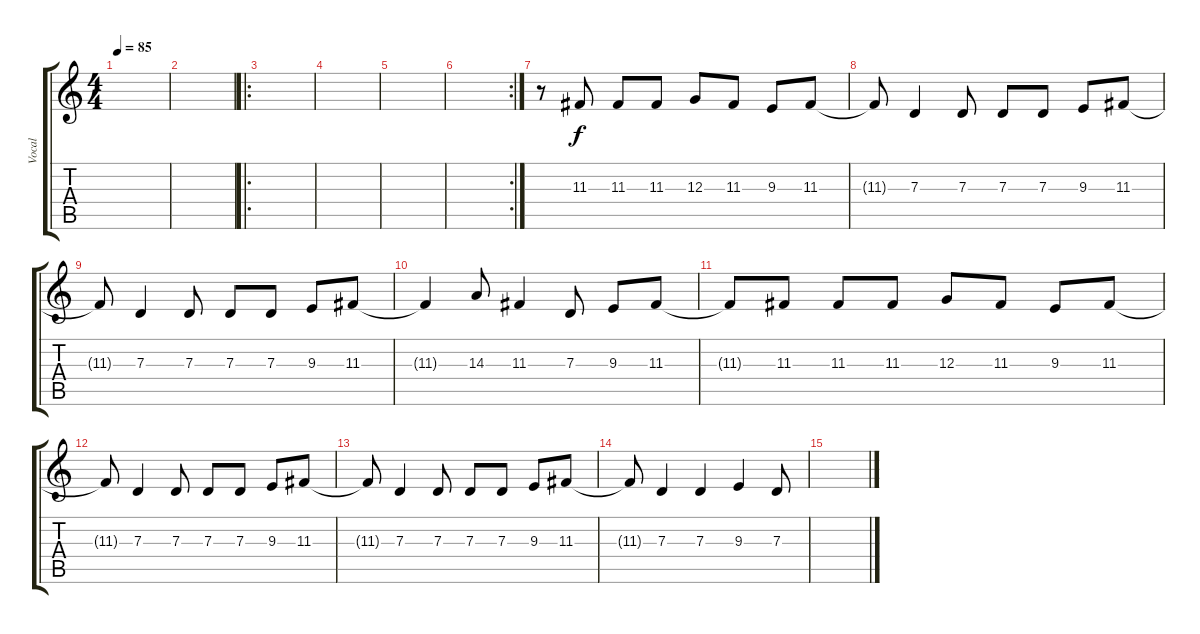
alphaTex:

\track ("Vocal" "Vocal") {instrument fx1rain}
\staff {score tabs}
\tuning (E4 B3 G3 D3 A2 E2) {hide}
\ts (4 4)
\tempo 85
\clef g2
\ks c
|
|
\ro
\section ("" "")
|
|
|
\rc 2
|
\section ("" "")
r.8 11.3.8 11.3.8 11.3.8 12.3.8 11.3.8 9.3.8 11.3.8 |
11.3{t}.8 7.3.4 7.3.8 7.3.8 7.3.8 9.3.8 11.3.8 |
11.3{t}.8 7.3.4 7.3.8 7.3.8 7.3.8 9.3.8 11.3.8 |
11.3{t}.4 14.3.8 11.3.4 7.3.8 9.3.8 11.3.8 |
11.3{t}.8 11.3.8 11.3.8 11.3.8 12.3.8 11.3.8 9.3.8 11.3.8 |
11.3{t}.8 7.3.4 7.3.8 7.3.8 7.3.8 9.3.8 11.3.8 |
11.3{t}.8 7.3.4 7.3.8 7.3.8 7.3.8 9.3.8 11.3.8 |
11.3{t}.8 7.3.4 7.3.4 9.3.4 7.3.8 |
\section ("" "")
